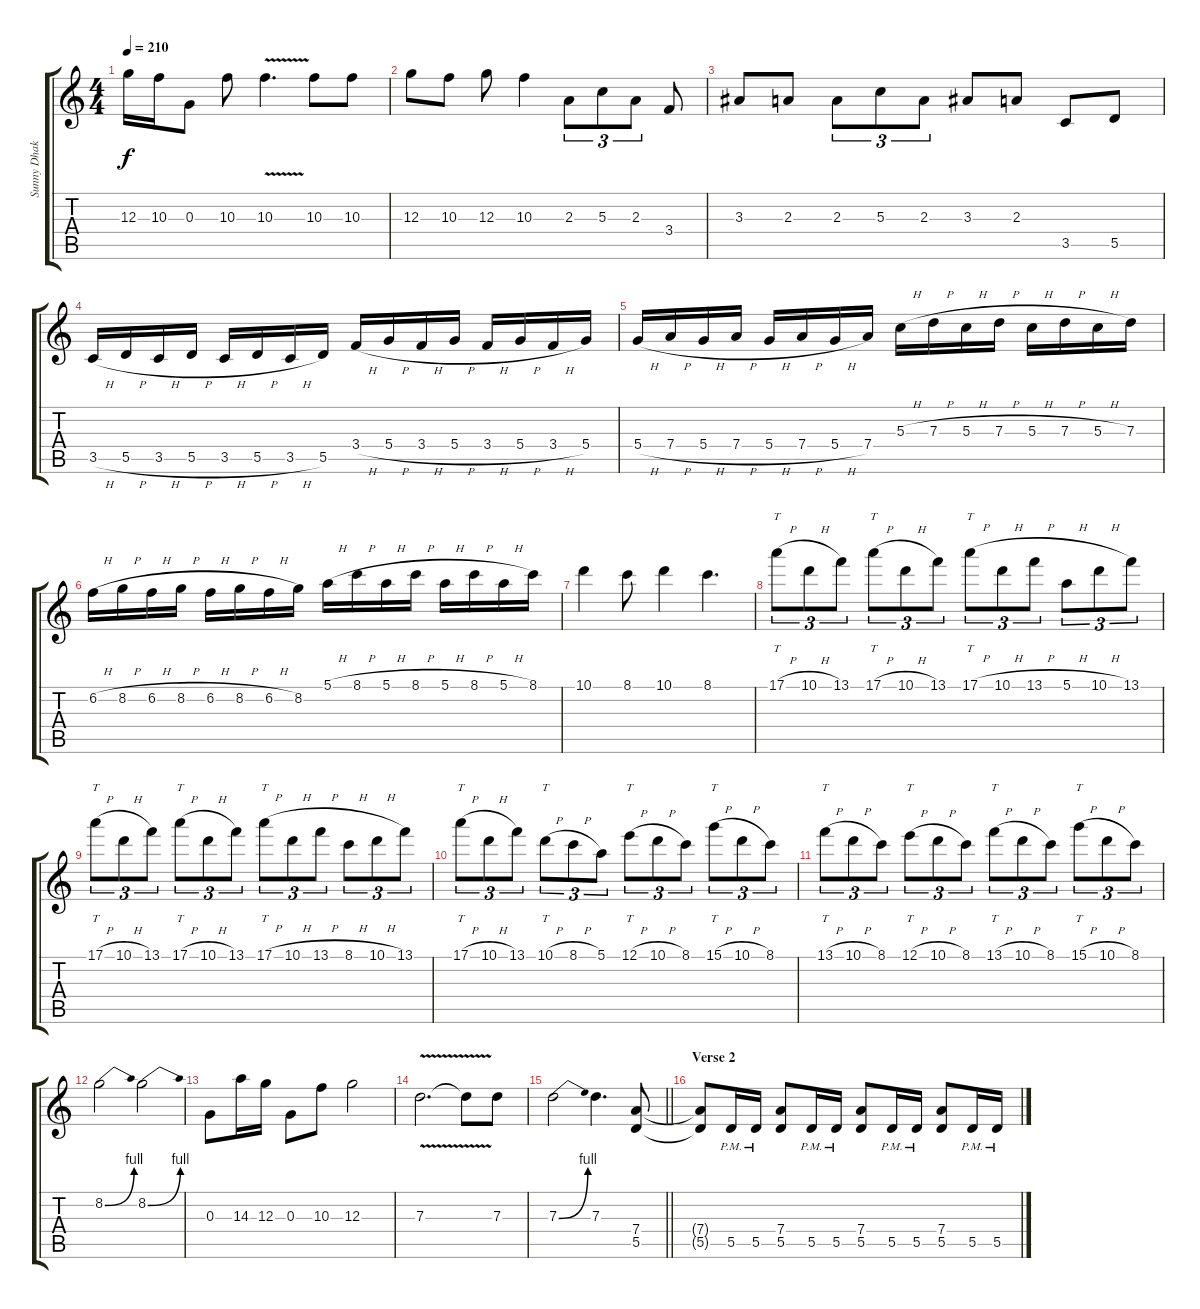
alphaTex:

\track ("Sunny Dhak" "Sunny Dhak") {instrument distortionguitar}
\staff {score tabs}
\tuning (E4 B3 G3 D3 A2 E2) {hide}
\ts (4 4)
\tempo 210
\clef g2
\ks c
12.3.16{dy f} 10.3.16 0.3.8 10.3.8 10.3{v}.4{d} 10.3.8 10.3.8 |
12.3.8 10.3.8 12.3.8 10.3.4 2.3.8{tu (3 2)} 5.3.8{tu (3 2)} 2.3.8{tu (3 2)} 3.4.8 |
3.3.8 2.3.8 2.3.8{tu (3 2)} 5.3.8{tu (3 2)} 2.3.8{tu (3 2)} 3.3.8 2.3.8 3.5.8 5.5.8 |
3.5{h}.16 5.5{h}.16 3.5{h}.16 5.5{h}.16 3.5{h}.16 5.5{h}.16 3.5{h}.16 5.5.16 3.4{h}.16 5.4{h}.16 3.4{h}.16 5.4{h}.16 3.4{h}.16 5.4{h}.16 3.4{h}.16 5.4.16 |
5.4{h}.16 7.4{h}.16 5.4{h}.16 7.4{h}.16 5.4{h}.16 7.4{h}.16 5.4{h}.16 7.4.16 5.3{h}.16 7.3{h}.16 5.3{h}.16 7.3{h}.16 5.3{h}.16 7.3{h}.16 5.3{h}.16 7.3.16 |
6.2{h}.16 8.2{h}.16 6.2{h}.16 8.2{h}.16 6.2{h}.16 8.2{h}.16 6.2{h}.16 8.2.16 5.1{h}.16 8.1{h}.16 5.1{h}.16 8.1{h}.16 5.1{h}.16 8.1{h}.16 5.1{h}.16 8.1.16 |
10.1.4 8.1.8 10.1.4 8.1.4{d} |
17.1{h}.8{tt tu (3 2)} 10.1{h}.8{tu (3 2)} 13.1.8{tu (3 2)} 17.1{h}.8{tt tu (3 2)} 10.1{h}.8{tu (3 2)} 13.1.8{tu (3 2)} 17.1{h}.8{tt tu (3 2)} 10.1{h}.8{tu (3 2)} 13.1{h}.8{tu (3 2)} 5.1{h}.8{tu (3 2)} 10.1{h}.8{tu (3 2)} 13.1.8{tu (3 2)} |
17.1{h}.8{tt tu (3 2)} 10.1{h}.8{tu (3 2)} 13.1.8{tu (3 2)} 17.1{h}.8{tt tu (3 2)} 10.1{h}.8{tu (3 2)} 13.1.8{tu (3 2)} 17.1{h}.8{tt tu (3 2)} 10.1{h}.8{tu (3 2)} 13.1{h}.8{tu (3 2)} 8.1{h}.8{tu (3 2)} 10.1{h}.8{tu (3 2)} 13.1.8{tu (3 2)} |
17.1{h}.8{tt tu (3 2)} 10.1{h}.8{tu (3 2)} 13.1.8{tu (3 2)} 10.1{h}.8{tt tu (3 2)} 8.1{h}.8{tu (3 2)} 5.1.8{tu (3 2)} 12.1{h}.8{tt tu (3 2)} 10.1{h}.8{tu (3 2)} 8.1.8{tu (3 2)} 15.1{h}.8{tt tu (3 2)} 10.1{h}.8{tu (3 2)} 8.1.8{tu (3 2)} |
13.1{h}.8{tt tu (3 2)} 10.1{h}.8{tu (3 2)} 8.1.8{tu (3 2)} 12.1{h}.8{tt tu (3 2)} 10.1{h}.8{tu (3 2)} 8.1.8{tu (3 2)} 13.1{h}.8{tt tu (3 2)} 10.1{h}.8{tu (3 2)} 8.1.8{tu (3 2)} 15.1{h}.8{tt tu (3 2)} 10.1{h}.8{tu (3 2)} 8.1.8{tu (3 2)} |
8.2{be (bend 0 0 60 4)}.2 8.2{be (bend 0 0 60 4)}.2 |
0.3.8 14.3.16 12.3.16 0.3.8 10.3.8 12.3.2 |
7.3{v}.2{d} 7.3{t}.8 7.3.8 |
\barLineRight lightlight
7.3{be (bend 0 0 60 4)}.2 7.3.4{d} (7.4 5.5).8 |
\section ("" "Verse 2")
(7.4{t} 5.5{t}).8 5.5{pm}.16 5.5{pm}.16 (7.4 5.5).8 5.5{pm}.16 5.5{pm}.16 (7.4 5.5).8 5.5{pm}.16 5.5{pm}.16 (7.4 5.5).8 5.5{pm}.16 5.5{pm}.16
